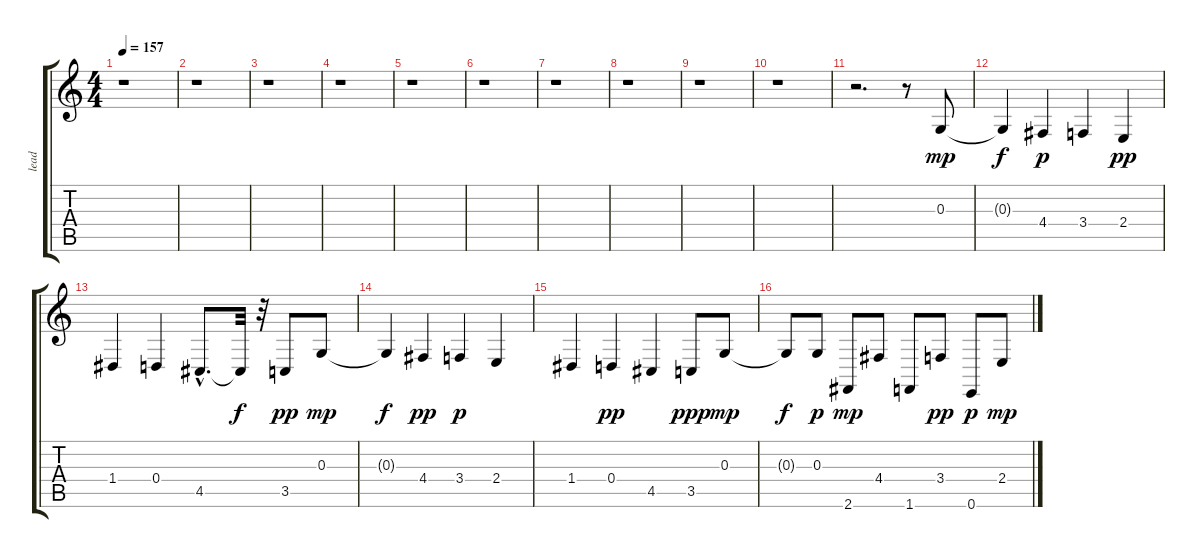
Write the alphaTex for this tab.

\track ("lead    " "lead    ") {instrument lead8bassandlead}
\staff {score tabs}
\tuning (E4 B3 G3 D3 A2 E2) {hide}
\ts (4 4)
\tempo 157
\clef g2
\ks c
r.1{dy f} |
r.1 |
r.1 |
r.1 |
r.1 |
r.1 |
r.1 |
r.1 |
r.1 |
r.1 |
r.2{d} r.8 0.3.8{dy mp volume 8 balance 13 instrument sitar} |
0.3{t}.4{dy f} 4.4.4{dy p} 3.4.4 2.4.4{dy pp} |
1.4.4 0.4.4 4.5{hac}.8{d} 4.5{t}.32{dy f} r.32 3.5.8{dy pp} 0.3.8{dy mp} |
0.3{t}.4{dy f} 4.4.4{dy pp} 3.4.4{dy p} 2.4.4 |
1.4.4 0.4.4{dy pp} 4.5.4 3.5.8{dy ppp} 0.3.8{dy mp} |
0.3{t}.8{dy f} 0.3.8{dy p} 2.6.8{dy mp} 4.4.8 1.6.8 3.4.8{dy pp} 0.6.8{dy p} 2.4.8{dy mp}
